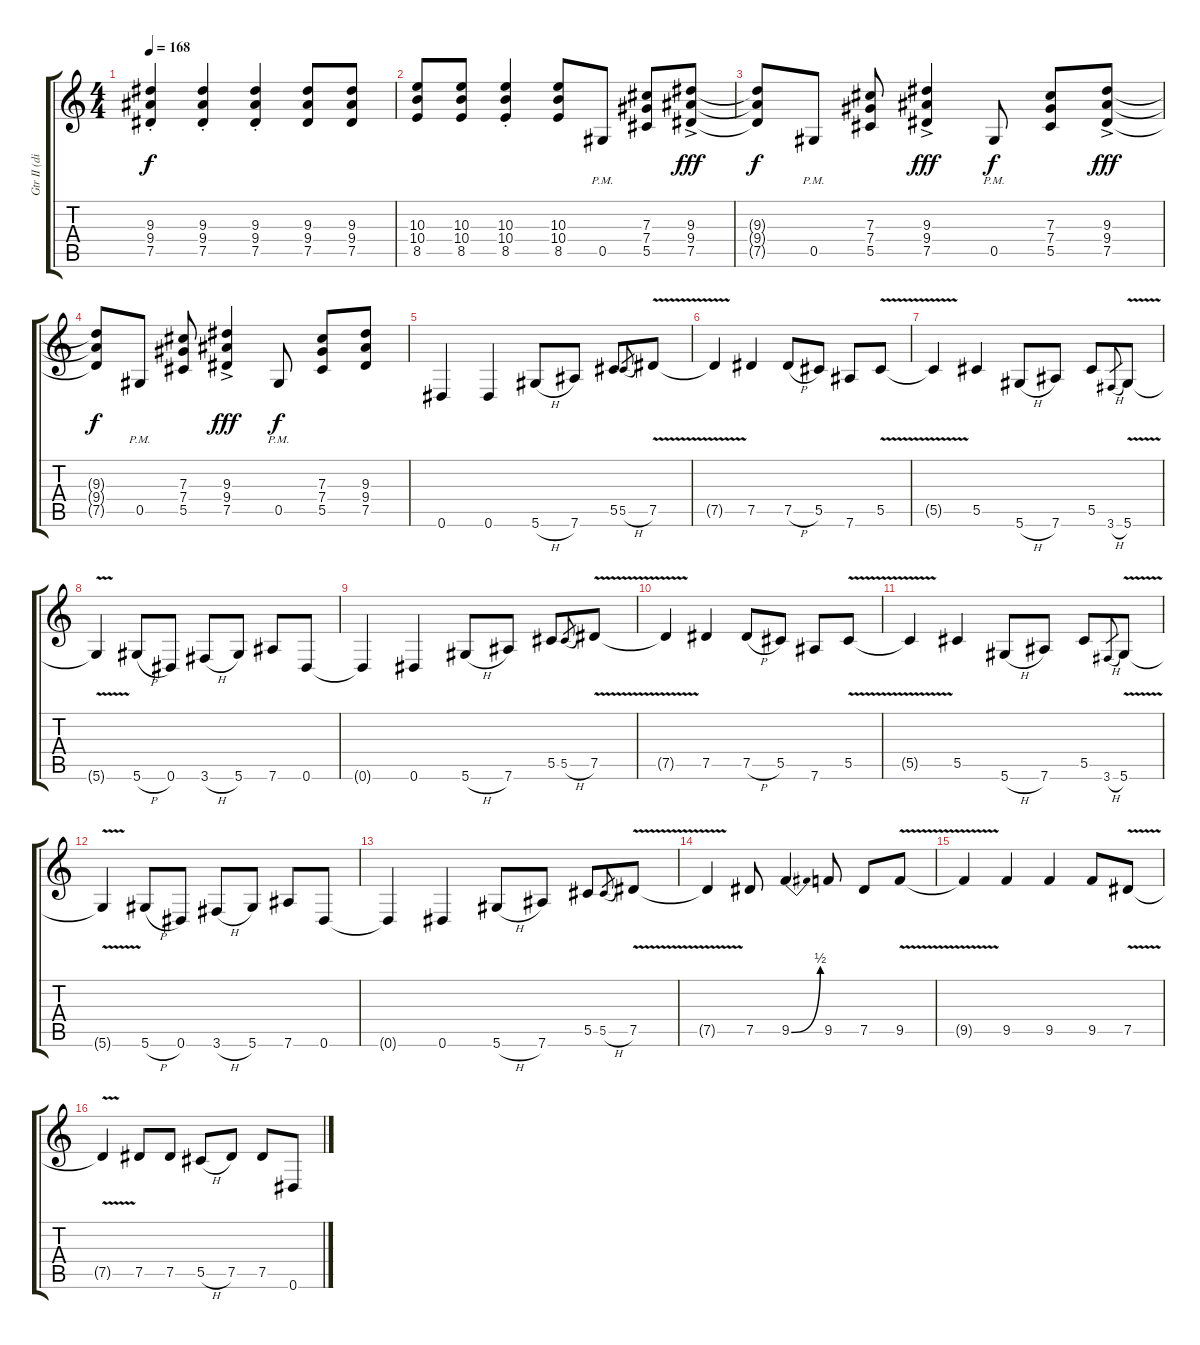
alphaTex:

\track ("Gtr II (dis)" "Gtr II (di") {instrument distortionguitar}
\staff {score tabs}
\tuning (Eb4 Bb3 Gb3 Db3 Ab2 Eb2) {hide}
\ts (4 4)
\tempo 168
\clef g2
\ks c
(9.3{st} 9.4{st} 7.5{st}).4{dy f} (9.3{st} 9.4{st} 7.5{st}).4 (9.3{st} 9.4{st} 7.5{st}).4 (9.3 9.4 7.5).8 (9.3 9.4 7.5).8 |
(10.3 10.4 8.5).8 (10.3 10.4 8.5).8 (10.3{st} 10.4{st} 8.5{st}).4 (10.3 10.4 8.5).8 0.5{pm}.8 (7.3 7.4 5.5).8 (9.3{ac} 9.4{ac} 7.5{ac}).8{dy fff} |
(9.3{t} 9.4{t} 7.5{t}).8{dy f} 0.5{pm}.8 (7.3 7.4 5.5).8 (9.3{ac} 9.4{ac} 7.5{ac}).4{dy fff} 0.5{pm}.8{dy f} (7.3 7.4 5.5).8 (9.3{ac} 9.4{ac} 7.5{ac}).8{dy fff} |
(9.3{t} 9.4{t} 7.5{t}).8{dy f} 0.5{pm}.8 (7.3 7.4 5.5).8 (9.3{ac} 9.4{ac} 7.5{ac}).4{dy fff} 0.5{pm}.8{dy f} (7.3 7.4 5.5).8 (9.3 9.4 7.5).8 |
0.6.4 0.6.4 5.6{h}.8 7.6.8 5.5.8 5.5{h}.8{gr} 7.5{v}.8 |
7.5{t}.4 7.5.4 7.5{h}.8 5.5.8 7.6.8 5.5{v}.8 |
5.5{t}.4 5.5.4 5.6{h}.8 7.6.8 5.5.8 3.6{h}.8{gr} 5.6{v}.8 |
5.6{t}.4 5.6{h}.8 0.6.8 3.6{h}.8 5.6.8 7.6.8 0.6.8 |
0.6{t}.4 0.6.4 5.6{h}.8 7.6.8 5.5.8 5.5{h}.8{gr} 7.5{v}.8 |
7.5{t}.4 7.5.4 7.5{h}.8 5.5.8 7.6.8 5.5{v}.8 |
5.5{t}.4 5.5.4 5.6{h}.8 7.6.8 5.5.8 3.6{h}.8{gr} 5.6{v}.8 |
5.6{t}.4 5.6{h}.8 0.6.8 3.6{h}.8 5.6.8 7.6.8 0.6.8 |
0.6{t}.4 0.6.4 5.6{h}.8 7.6.8 5.5.8 5.5{h}.8{gr} 7.5{v}.8 |
7.5{t}.4 7.5.8 9.5{be (bend 0 0 60 2)}.4 9.5.8 7.5.8 9.5{v}.8 |
9.5{t}.4 9.5.4 9.5.4 9.5.8 7.5{v}.8 |
7.5{t}.4 7.5.8 7.5.8 5.5{h}.8 7.5.8 7.5.8 0.6.8
